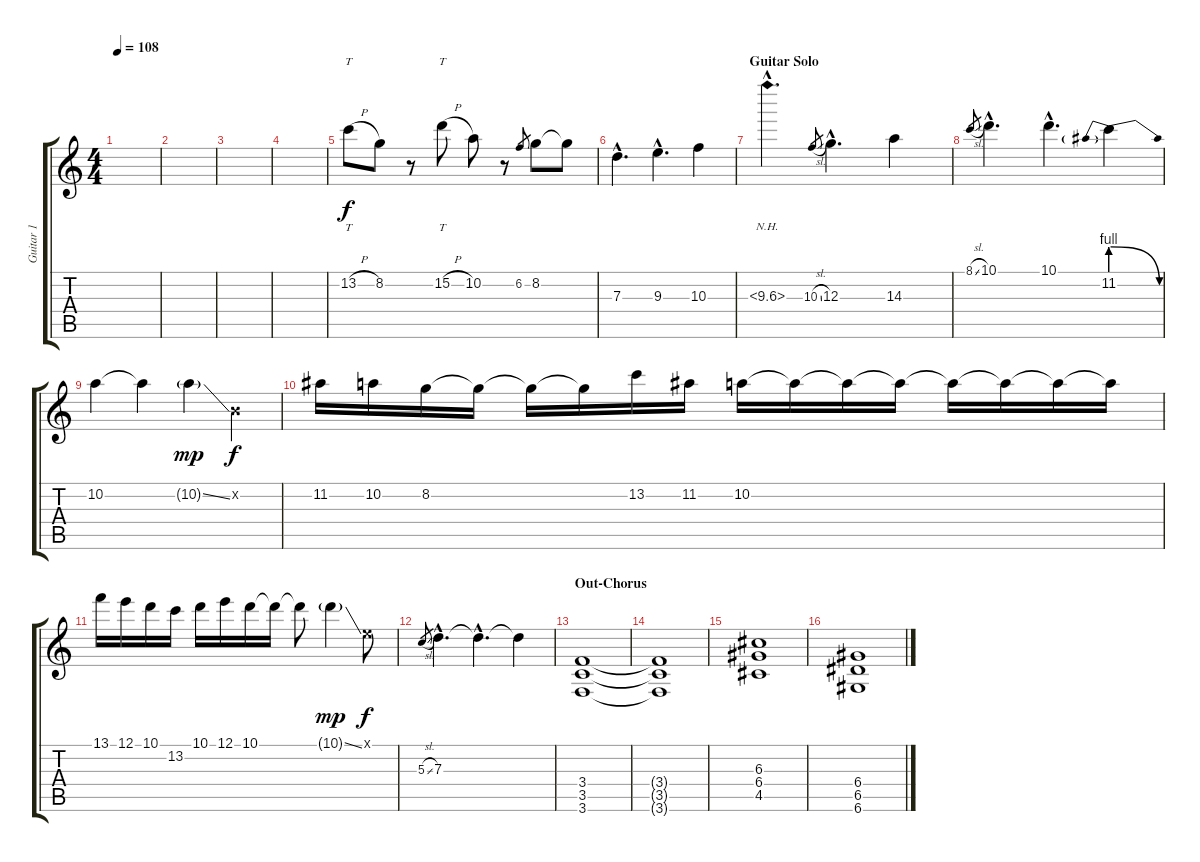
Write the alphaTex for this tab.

\track ("Guitar 1" "Guitar 1") {instrument distortionguitar}
\staff {score tabs}
\tuning (E4 B3 G3 D3 A2 D2) {hide}
\ts (4 4)
\tempo 108
\clef g2
\ks c
|
|
|
|
13.2{h}.8{tt balance 5} 8.2.8 r.8 15.2{h}.8{tt} 10.2.8 r.8 6.2.8{gr} 8.2.8 8.2{t}.8 |
7.3{hac}.4{d} 9.3{hac}.4{d} 10.3.4 |
\section ("" "Guitar Solo")
10.3{nh hac}.4{d} 10.3{sl}.8{gr} 12.3{hac}.4{d} 14.3.4 |
8.1{sl}.8{gr} 10.1{hac}.4{d} 10.1{hac}.4{d} 11.2{be (prebendrelease 0 4 60 0)}.4 |
10.2.4 10.2{t}.4 10.2{ss g}.4{dy mp} 0.2{x}.4{dy f} |
11.2.16 10.2.16 8.2.16 8.2{t}.16 8.2{t}.16 8.2{t}.16 13.2.16 11.2.16 10.2.16 10.2{t}.16 10.2{t}.16 10.2{t}.16 10.2{t}.16 10.2{t}.16 10.2{t}.16 10.2{t}.16 |
13.1.16 12.1.16 10.1.16 13.2.16 10.1.16 12.1.16 10.1.16 10.1{t}.16 10.1{t}.8 10.1{ss g}.4{dy mp} 0.1{x}.8{dy f} |
5.3{sl}.8{gr} 7.3{hac}.4{d} 7.3{hac t}.4{d} 7.3{t}.4 |
\section ("" "Out-Chorus")
(3.4 3.5 3.6).1{balance 8} |
(3.4{t} 3.5{t} 3.6{t}).1 |
(6.3 6.4 4.5).1 |
(6.4 6.5 6.6).1
